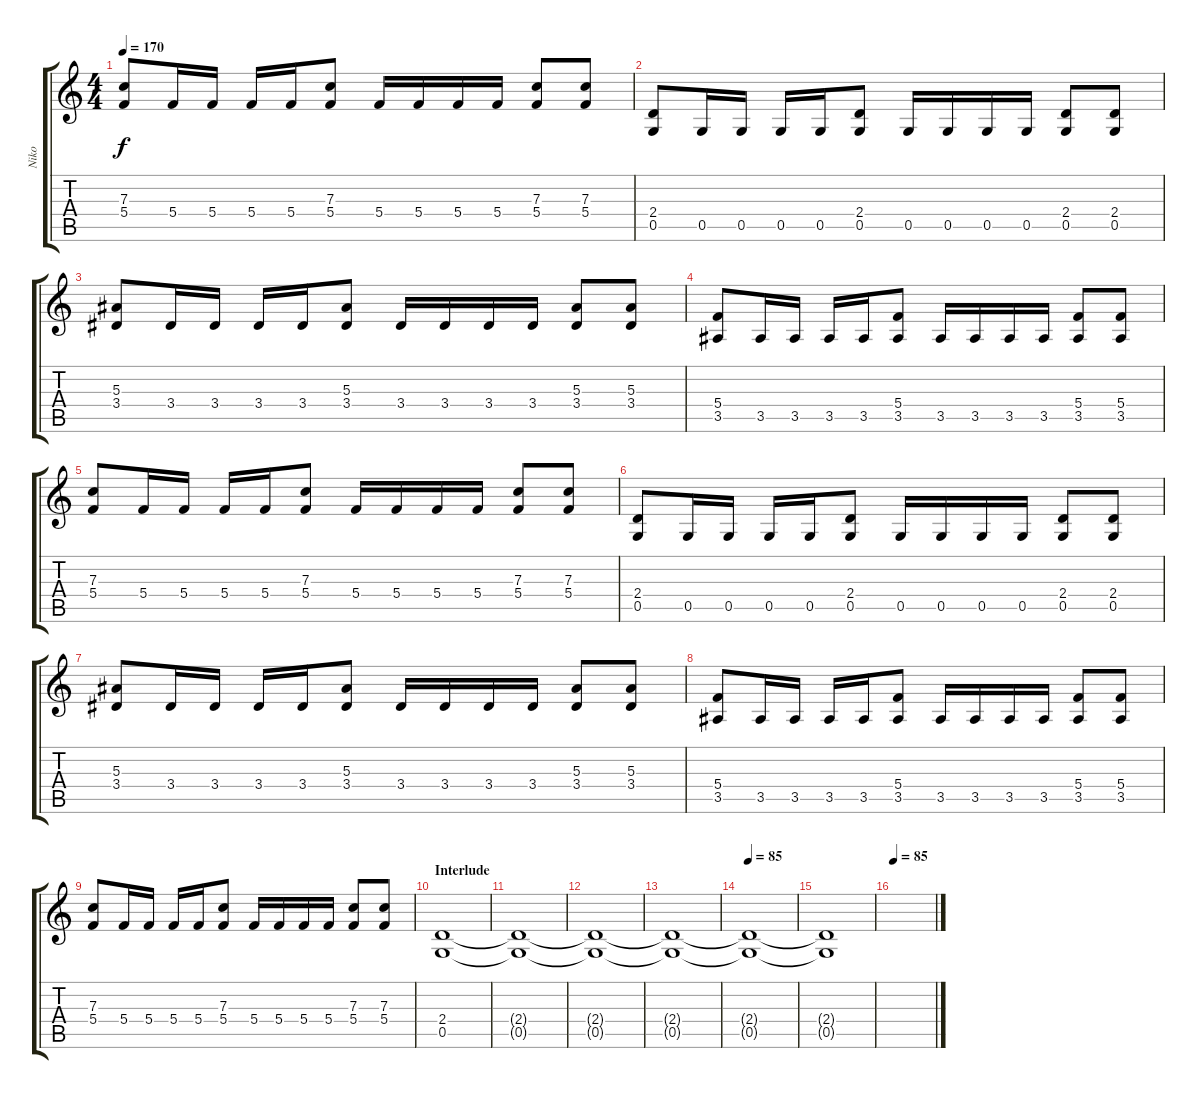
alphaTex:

\track ("Niko" "Niko") {instrument distortionguitar}
\staff {score tabs}
\tuning (D4 A3 F3 C3 G2 D2) {hide}
\ts (4 4)
\tempo 170
\clef g2
\ks c
(7.3 5.4).8{dy f} 5.4.16 5.4.16 5.4.16 5.4.16 (7.3 5.4).8 5.4.16 5.4.16 5.4.16 5.4.16 (7.3 5.4).8 (7.3 5.4).8 |
(2.4 0.5).8 0.5.16 0.5.16 0.5.16 0.5.16 (2.4 0.5).8 0.5.16 0.5.16 0.5.16 0.5.16 (2.4 0.5).8 (2.4 0.5).8 |
(5.3 3.4).8 3.4.16 3.4.16 3.4.16 3.4.16 (5.3 3.4).8 3.4.16 3.4.16 3.4.16 3.4.16 (5.3 3.4).8 (5.3 3.4).8 |
(5.4 3.5).8 3.5.16 3.5.16 3.5.16 3.5.16 (5.4 3.5).8 3.5.16 3.5.16 3.5.16 3.5.16 (5.4 3.5).8 (5.4 3.5).8 |
(7.3 5.4).8 5.4.16 5.4.16 5.4.16 5.4.16 (7.3 5.4).8 5.4.16 5.4.16 5.4.16 5.4.16 (7.3 5.4).8 (7.3 5.4).8 |
(2.4 0.5).8 0.5.16 0.5.16 0.5.16 0.5.16 (2.4 0.5).8 0.5.16 0.5.16 0.5.16 0.5.16 (2.4 0.5).8 (2.4 0.5).8 |
(5.3 3.4).8 3.4.16 3.4.16 3.4.16 3.4.16 (5.3 3.4).8 3.4.16 3.4.16 3.4.16 3.4.16 (5.3 3.4).8 (5.3 3.4).8 |
(5.4 3.5).8 3.5.16 3.5.16 3.5.16 3.5.16 (5.4 3.5).8 3.5.16 3.5.16 3.5.16 3.5.16 (5.4 3.5).8 (5.4 3.5).8 |
(7.3 5.4).8 5.4.16 5.4.16 5.4.16 5.4.16 (7.3 5.4).8 5.4.16 5.4.16 5.4.16 5.4.16 (7.3 5.4).8 (7.3 5.4).8 |
\section ("" "Interlude")
(2.4 0.5).1{volume 4} |
(2.4{t} 0.5{t}).1 |
(2.4{t} 0.5{t}).1 |
(2.4{t} 0.5{t}).1 |
\tempo 85
(2.4{t} 0.5{t}).1 |
(2.4{t} 0.5{t}).1 |
\tempo 85
